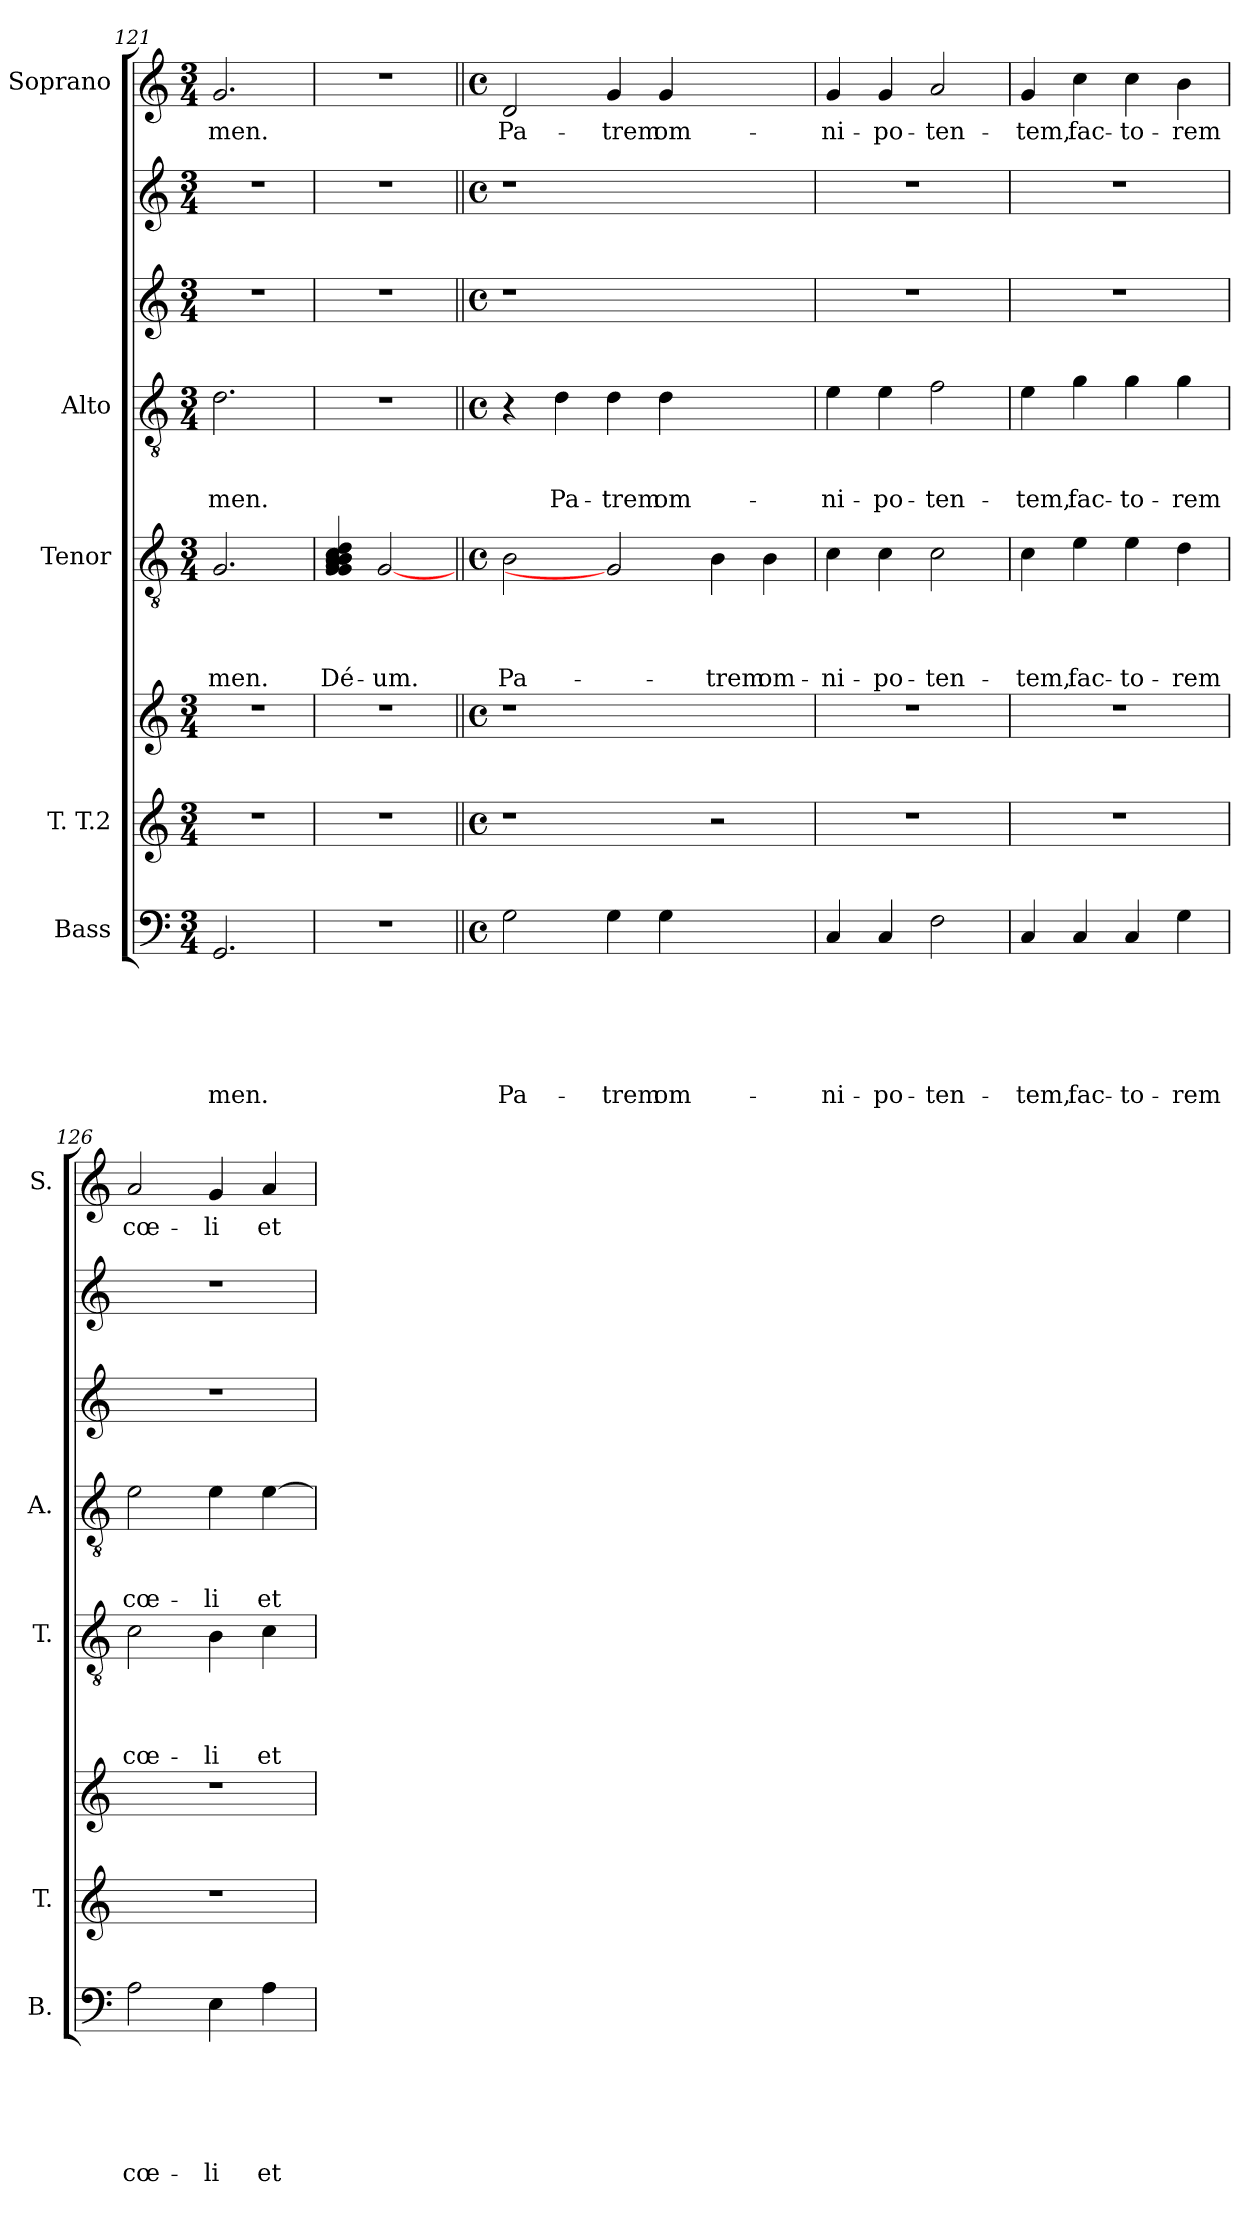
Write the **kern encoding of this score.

**kern	**text	**text	**text	**text	**text	**text	**kern	**kern	**kern	**text	**text	**text	**text	**kern	**text	**text	**text	**kern	**kern	**kern	**text
*part7	*part7	*part7	*part7	*part7	*part7	*part7	*part6	*part6	*part5	*part5	*part5	*part5	*part5	*part4	*part4	*part4	*part4	*part3	*part2	*part1	*part1
*staff8	*staff8	*staff8	*staff8	*staff8	*staff8	*staff8	*staff7	*staff6	*staff5	*staff5	*staff5	*staff5	*staff5	*staff4	*staff4	*staff4	*staff4	*staff3	*staff2	*staff1	*staff1
*I"Bass	*	*	*	*	*	*	*I"T. T.2	*	*I"Tenor	*	*	*	*	*I"Alto	*	*	*	*	*	*I"Soprano	*
*I'B.	*	*	*	*	*	*	*I'T.	*	*I'T.	*	*	*	*	*I'A.	*	*	*	*	*	*I'S.	*
*clefF4	*	*	*	*	*	*	*clefG2	*clefG2	*clefGv2	*	*	*	*	*clefGv2	*	*	*	*clefG2	*clefG2	*clefG2	*
*k[]	*	*	*	*	*	*	*k[]	*k[]	*k[]	*	*	*	*	*k[]	*	*	*	*k[]	*k[]	*k[]	*
*C:	*	*	*	*	*	*	*C:	*C:	*C:	*	*	*	*	*C:	*	*	*	*C:	*C:	*C:	*
*M3/4	*	*	*	*	*	*	*M3/4	*M3/4	*M3/4	*	*	*	*	*M3/4	*	*	*	*M3/4	*M3/4	*M3/4	*
=121	=121	=121	=121	=121	=121	=121	=121	=121	=121	=121	=121	=121	=121	=121	=121	=121	=121	=121	=121	=121	=121
!	!	!	!	!	!	!LO:LY:b	!	!	!	!	!	!	!LO:LY:b	!	!	!	!LO:LY:b	!	!	!	!LO:LY:b
2.GG/	.	.	.	.	.	-men.	2.r	2.r	2.G/	.	.	.	-men.	2.d\	.	.	-men.	2.r	2.r	2.g/	-men.
!!LO:LB:g=z
=122!	=122!	=122!	=122!	=122!	=122!	=122!	=122!	=122!	=122!	=122!	=122!	=122!	=122!	=122!	=122!	=122!	=122!	=122!	=122!	=122!	=122!
!	!	!	!	!	!	!	!	!	!	!	!	!	!LO:LY:b	!	!	!	!	!	!	!	!
2.r	.	.	.	.	.	.	2.r	2.r	4G/ 4G/ 4A/ 4B/ 4B/ 4B/ 4c/ 4d/	.	.	.	Dé-	2.r	.	.	.	2.r	2.r	2.r	.
!	!	!	!	!	!	!	!	!	!	!	!	!	!LO:LY:b	!	!	!	!	!	!	!	!
.	.	.	.	.	.	.	.	.	[2G	.	.	.	-um.	.	.	.	.	.	.	.	.
=123||	=123||	=123||	=123||	=123||	=123||	=123||	=123||	=123||	=123||	=123||	=123||	=123||	=123||	=123||	=123||	=123||	=123||	=123||	=123||	=123||	=123||
*M4/4	*	*	*	*	*	*	*M4/4	*M4/4	*M4/4	*	*	*	*	*M4/4	*	*	*	*M4/4	*M4/4	*M4/4	*
*met(c)	*	*	*	*	*	*	*met(c)	*met(c)	*met(c)	*	*	*	*	*met(c)	*	*	*	*met(c)	*met(c)	*met(c)	*
!	!	!	!	!	!	!LO:LY:b	!	!	!	!	!	!	!LO:LY:b	!	!	!	!	!	!	!	!LO:LY:b
2G\	.	.	.	.	.	Pa-	1r	1r	2B\	.	.	.	Pa-	4r	.	.	.	1r	1r	2d/	Pa-
!	!	!	!	!	!	!	!	!	!	!	!	!	!	!	!	!	!LO:LY:b	!	!	!	!
.	.	.	.	.	.	.	.	.	.	.	.	.	.	4d\	.	.	Pa-	.	.	.	.
!	!	!	!	!	!	!LO:LY:b	!	!	!	!	!	!	!	!	!	!	!LO:LY:b	!	!	!	!LO:LY:b
4G\	.	.	.	.	.	-trem	.	.	2G]	.	.	.	.	4d\	.	.	-trem	.	.	4g/	-trem
!	!	!	!	!	!	!LO:LY:b	!	!	!	!	!	!	!	!	!	!	!LO:LY:b	!	!	!	!LO:LY:b
4G\	.	.	.	.	.	om-	.	.	.	.	.	.	.	4d\	.	.	om-	.	.	4g/	om-
!	!	!	!	!	!	!	!	!	!	!	!	!	!LO:LY:b	!	!	!	!	!	!	!	!
2ryy	.	.	.	.	.	.	2r	2ryy	4B\	.	.	.	-trem	2ryy	.	.	.	2ryy	2ryy	2ryy	.
!	!	!	!	!	!	!	!	!	!	!	!	!	!LO:LY:b	!	!	!	!	!	!	!	!
.	.	.	.	.	.	.	.	.	4B\	.	.	.	om-	.	.	.	.	.	.	.	.
=124	=124	=124	=124	=124	=124	=124	=124	=124	=124	=124	=124	=124	=124	=124	=124	=124	=124	=124	=124	=124	=124
!	!	!	!	!	!	!LO:LY:b	!	!	!	!	!	!	!LO:LY:b	!	!	!	!LO:LY:b	!	!	!	!LO:LY:b
4C/	.	.	.	.	.	-ni-	1r	1r	4c\	.	.	.	-ni-	4e\	.	.	-ni-	1r	1r	4g/	-ni-
!	!	!	!	!	!	!LO:LY:b	!	!	!	!	!	!	!LO:LY:b	!	!	!	!LO:LY:b	!	!	!	!LO:LY:b
4C/	.	.	.	.	.	-po-	.	.	4c\	.	.	.	-po-	4e\	.	.	-po-	.	.	4g/	-po-
!	!	!	!	!	!	!LO:LY:b	!	!	!	!	!	!	!LO:LY:b	!	!	!	!LO:LY:b	!	!	!	!LO:LY:b
2F\	.	.	.	.	.	-ten-	.	.	2c\	.	.	.	-ten-	2f\	.	.	-ten-	.	.	2a/	-ten-
!!LO:PB:g=z
=125	=125	=125	=125	=125	=125	=125	=125	=125	=125	=125	=125	=125	=125	=125	=125	=125	=125	=125	=125	=125	=125
!	!	!	!	!	!	!LO:LY:b	!	!	!	!	!	!	!LO:LY:b	!	!	!	!LO:LY:b	!	!	!	!LO:LY:b
4C/	.	.	.	.	.	-tem,	1r	1r	4c\	.	.	.	-tem,	4e\	.	.	-tem,	1r	1r	4g/	-tem,
!	!	!	!	!	!	!LO:LY:b	!	!	!	!	!	!	!LO:LY:b	!	!	!	!LO:LY:b	!	!	!	!LO:LY:b
4C/	.	.	.	.	.	fac-	.	.	4e\	.	.	.	fac-	4g\	.	.	fac-	.	.	4cc\	fac-
!	!	!	!	!	!	!LO:LY:b	!	!	!	!	!	!	!LO:LY:b	!	!	!	!LO:LY:b	!	!	!	!LO:LY:b
4C/	.	.	.	.	.	-to-	.	.	4e\	.	.	.	-to-	4g\	.	.	-to-	.	.	4cc\	-to-
!	!	!	!	!	!	!LO:LY:b	!	!	!	!	!	!	!LO:LY:b	!	!	!	!LO:LY:b	!	!	!	!LO:LY:b
4G\	.	.	.	.	.	-rem	.	.	4d\	.	.	.	-rem	4g\	.	.	-rem	.	.	4b\	-rem
=126	=126	=126	=126	=126	=126	=126	=126	=126	=126	=126	=126	=126	=126	=126	=126	=126	=126	=126	=126	=126	=126
!	!	!	!	!	!	!LO:LY:b	!	!	!	!	!	!	!LO:LY:b	!	!	!	!LO:LY:b	!	!	!	!LO:LY:b
2A\	.	.	.	.	.	cœ-	1r	1r	2c\	.	.	.	cœ-	2e\	.	.	cœ-	1r	1r	2a/	cœ-
!	!	!	!	!	!	!LO:LY:b	!	!	!	!	!	!	!LO:LY:b	!	!	!	!LO:LY:b	!	!	!	!LO:LY:b
4E\	.	.	.	.	.	-li	.	.	4B\	.	.	.	-li	4e\	.	.	-li	.	.	4g/	-li
!	!	!	!	!	!	!LO:LY:b	!	!	!	!	!	!	!LO:LY:b	!	!	!	!LO:LY:b	!	!	!	!LO:LY:b
4A\	.	.	.	.	.	et	.	.	4c\	.	.	.	et	[>4e\	.	.	et	.	.	4a/	et
=	=	=	=	=	=	=	=	=	=	=	=	=	=	=	=	=	=	=	=	=	=
*-	*-	*-	*-	*-	*-	*-	*-	*-	*-	*-	*-	*-	*-	*-	*-	*-	*-	*-	*-	*-	*-
